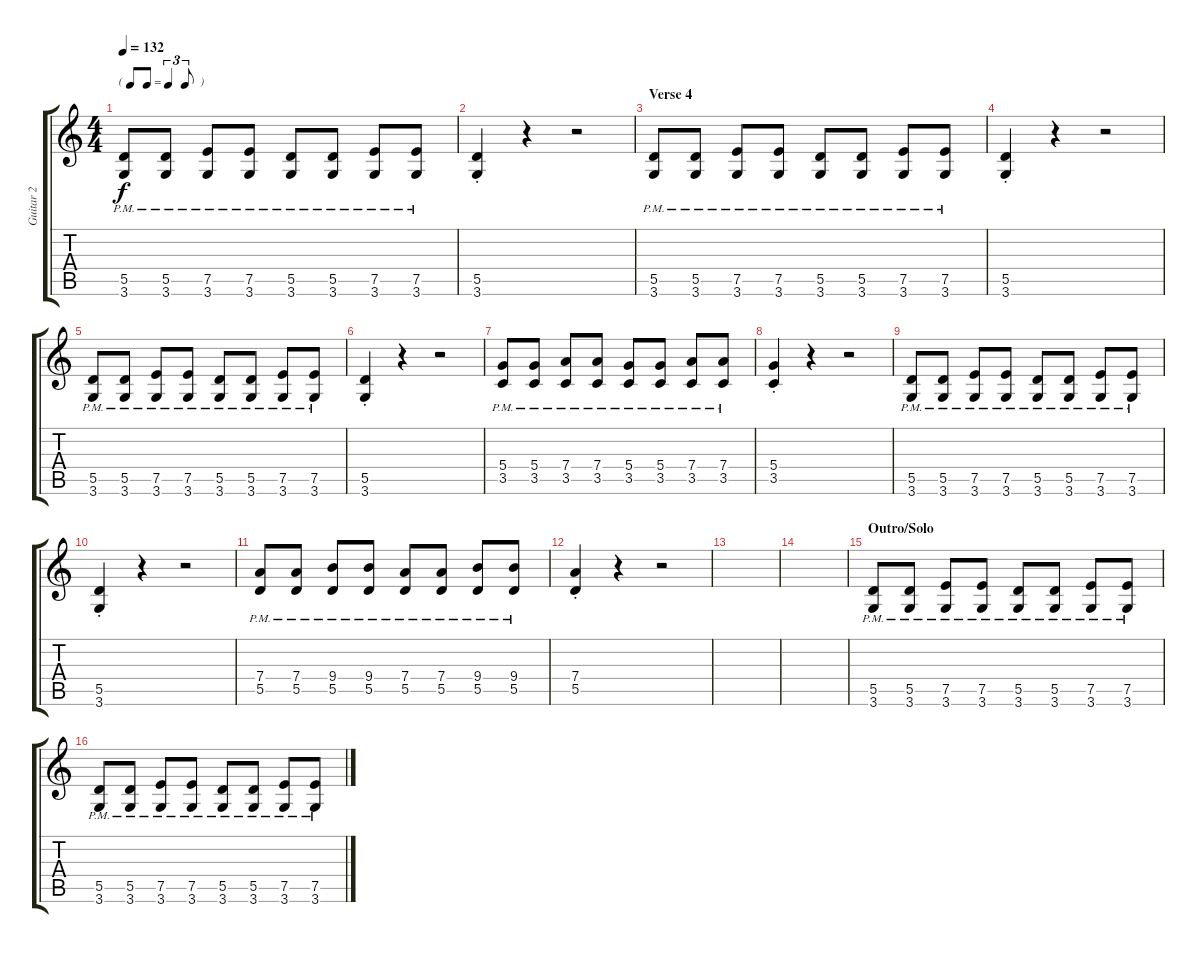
\track ("Guitar 2" "Guitar 2") {instrument electricguitarclean}
\staff {score tabs}
\tuning (E4 B3 G3 D3 A2 E2) {hide}
\ts (4 4)
\tf triplet8th
\tempo 132
\clef g2
\ks c
(5.5{pm} 3.6{pm}).8{dy f} (5.5{pm} 3.6{pm}).8 (7.5{pm} 3.6{pm}).8 (7.5{pm} 3.6{pm}).8 (5.5{pm} 3.6{pm}).8 (5.5{pm} 3.6{pm}).8 (7.5{pm} 3.6{pm}).8 (7.5{pm} 3.6{pm}).8 |
(5.5{st} 3.6{st}).4 r.4 r.2 |
\section ("" "Verse 4")
(5.5{pm} 3.6{pm}).8 (5.5{pm} 3.6{pm}).8 (7.5{pm} 3.6{pm}).8 (7.5{pm} 3.6{pm}).8 (5.5{pm} 3.6{pm}).8 (5.5{pm} 3.6{pm}).8 (7.5{pm} 3.6{pm}).8 (7.5{pm} 3.6{pm}).8 |
(5.5{st} 3.6{st}).4 r.4 r.2 |
(5.5{pm} 3.6{pm}).8 (5.5{pm} 3.6{pm}).8 (7.5{pm} 3.6{pm}).8 (7.5{pm} 3.6{pm}).8 (5.5{pm} 3.6{pm}).8 (5.5{pm} 3.6{pm}).8 (7.5{pm} 3.6{pm}).8 (7.5{pm} 3.6{pm}).8 |
(5.5{st} 3.6{st}).4 r.4 r.2 |
(5.4{pm} 3.5{pm}).8 (5.4{pm} 3.5{pm}).8 (7.4{pm} 3.5{pm}).8 (7.4{pm} 3.5{pm}).8 (5.4{pm} 3.5{pm}).8 (5.4{pm} 3.5{pm}).8 (7.4{pm} 3.5{pm}).8 (7.4{pm} 3.5{pm}).8 |
(5.4{st} 3.5{st}).4 r.4 r.2 |
(5.5{pm} 3.6{pm}).8 (5.5{pm} 3.6{pm}).8 (7.5{pm} 3.6{pm}).8 (7.5{pm} 3.6{pm}).8 (5.5{pm} 3.6{pm}).8 (5.5{pm} 3.6{pm}).8 (7.5{pm} 3.6{pm}).8 (7.5{pm} 3.6{pm}).8 |
(5.5{st} 3.6{st}).4 r.4 r.2 |
(7.4{pm} 5.5{pm}).8 (7.4{pm} 5.5{pm}).8 (9.4{pm} 5.5{pm}).8 (9.4{pm} 5.5{pm}).8 (7.4{pm} 5.5{pm}).8 (7.4{pm} 5.5{pm}).8 (9.4{pm} 5.5{pm}).8 (9.4{pm} 5.5{pm}).8 |
(7.4{st} 5.5{st}).4 r.4 r.2 |
|
|
\section ("" "Outro/Solo")
(5.5{pm} 3.6{pm}).8 (5.5{pm} 3.6{pm}).8 (7.5{pm} 3.6{pm}).8 (7.5{pm} 3.6{pm}).8 (5.5{pm} 3.6{pm}).8 (5.5{pm} 3.6{pm}).8 (7.5{pm} 3.6{pm}).8 (7.5{pm} 3.6{pm}).8 |
(5.5{pm} 3.6{pm}).8 (5.5{pm} 3.6{pm}).8 (7.5{pm} 3.6{pm}).8 (7.5{pm} 3.6{pm}).8 (5.5{pm} 3.6{pm}).8 (5.5{pm} 3.6{pm}).8 (7.5{pm} 3.6{pm}).8 (7.5{pm} 3.6{pm}).8
